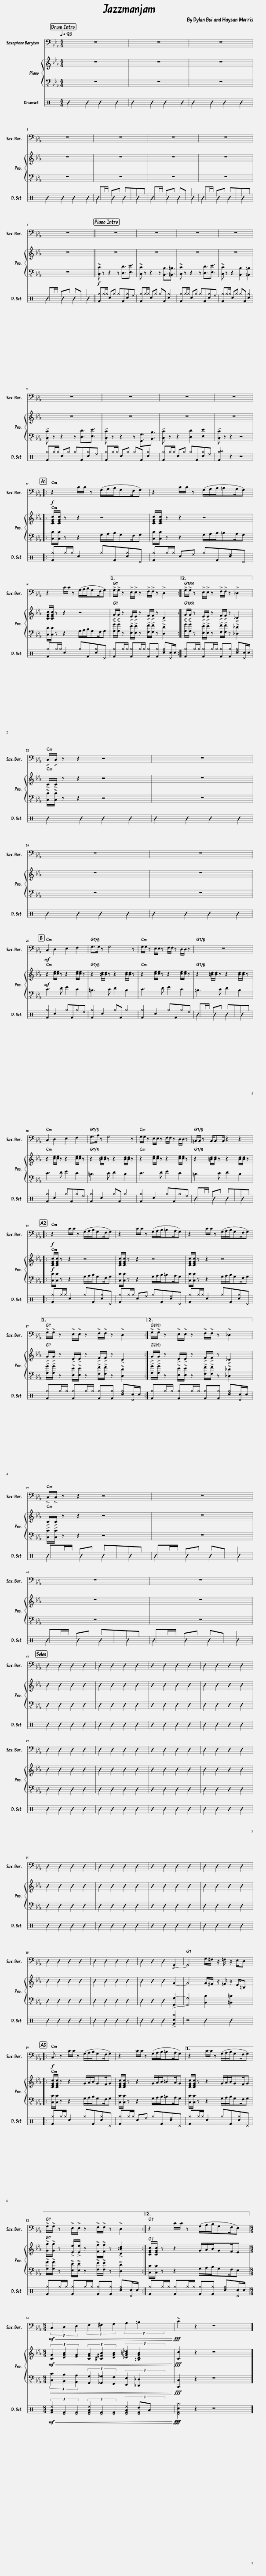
X:1
%%score 1 { 2 | 3 } ( 4 5 )
L:1/8
Q:1/4=120
M:4/4
I:linebreak $
K:Eb
V:1 treble transpose=-21
V:2 treble
V:3 bass-8
V:4 perc
K:none
V:5 perc
K:none
V:1
[K:Eb] z8 | z8 | z8 |$ z8 | z8 | %5
 z8 | z8 |$ z8 || z8 | z8 | %10
 z8 | z8 |$ z8 | z8 | z8 | %15
 z8 |:$!f! z2 =a/a/ z (=e/f/g/ed/e) | z2 =a/a/ z (=e/f/g/^gf/e) |$ z2 =a/a/ z (=e/f/g/ed/e) |1 !>!=e/!>!e/ z !>!c/!>!c/ z !>!d/!>!d/ z !>!=B2 :|2 %20
 !>!=e/!>!e/ z !>!c/!>!c/ z !>!d/!>!d/ z !>!B2 ||$ !>!=A/!>!A/ z z2 z4 | z8 |$ z8 | z8 ||$ %25
!mf! =A2 =B2 c2 d2 | =e>e z e4 z | =e/e/ z c/c/ z d/d/ z =B/B/ z | z8 |$ =A2 =B2 c2 d2 | %30
 =e>f z e4 z | =e/e/ z c/c/ z d/d/ z =B/B/ z | ^G/G/ z G/GG/ z2 z2 |:$!f! z2 =a/a/ z (=e/f/g/ed/e) | z2 =a/a/ z (=e/f/g/^gf/e) | %35
 z2 =a/a/ z (=e/f/g/ed/e) |1$ !>!=e/!>!e/ z !>!c/!>!c/ z !>!d/!>!d/ z !>!=B2 :|2 !>!=e/!>!e/ z !>!c/!>!c/ z !>!d/!>!d/ z !>!B2 ||$ !>!=A/!>!A/ z z2 z4 | z8 |$ %40
 z8 | z8 ||$ =B2 B2 B2 B2 | =B2 B2 B2 B2 | =B2 B2 B2 B2 | %45
 =B2 B2 B2 B2 |$ =B2 B2 B2 B2 | =B2 B2 B2 B2 | =B2 B2 B2 B2 | =B2 B2 B2 B2 |$ %50
 =B2 B2 B2 B2 | =B2 B2 B2 B2 | =B2 B2 B2 B2 | =B2 B2 B2 B2 |$ =B2 B2 B2 B2 | %55
 =B2 B2 B2 B2 | =B2 B2 B2!mf! !>!=E2- | E4 =e/^d/ z/ =d/ z/ c/=B |:$!f! =A z =a/a/ z (=e/f/g/ed/e) | z2 =a/a/ z (=e/f/g/^gf/e) |1 %60
 z2 =a/a/ z (=e/f/g/ed/e) |$ !>!=e/!>!e/ z !>!c/!>!c/ z !>!d/!>!d/ z !>!=B2 :|2 z2 =a/a/ z (=e/f/g/ed/c) ||$[M:6/4]!mf!!<(! (3=A2 =B2 c2 (3d2 ^d2 =e2 (3f2 ^g2 x2-!<)![Q:1/4=999] |[Q:1/4=120]!fff! !>!a2 z2 z8 |] %65
V:2
 z8 | z8 | z8 |$ z8 | z8 | %5
 z8 | z8 |$ z8 || z8 | z8 | %10
 z8 | z8 |$ z8 | z8 | z8 | %15
 z8 |:$ [CEGc]/[CEGc]/ z z2 z4 | [CEGc]/[CEGc]/ z z2 z4 |$ [CEGc]/[CEGc]/ z z2 z4 |1 !>!G/!>!G/ z !>!E/!>!E/ z !>!F/!>!F/ z !>!D2 :|2 %20
 !>!G/!>!G/ z !>!E/!>!E/ z !>!F/!>!F/ z !>!_D2 ||$ !>!C/!>!C/ z z2 z4 | z8 |$ z8 | z8 ||$ %25
!mf! z2 [ce]/[ce]/ z z2 [ce]/[ce]/ z | z2 [=Bd]/[Bd]/ z z2 [Bd]/[Bd]/ z | z2 [ce]/[ce]/ z z2 [ce]/[ce]/ z | z2 [=Bd]/[Bd]/ z z2 [Bd]/[Bd]/ z |$ z2 [ce]/[ce]/ z z2 [ce]/[ce]/ z | %30
 z2 [=Bd]/[Bd]/ z z2 [Bd]/[Bd]/ z | z2 [ce]/[ce]/ z z2 [ce]/[ce]/ z | z2 [=Bd]/[Bd]/ z z2 [Bd]/[Bd]/ z |:$!f! [CEGc]/[CEGc]/ z z2 z4 | [CEGc]/[CEGc]/ z z2 z4 | %35
 [CEGc]/[CEGc]/ z z2 z4 |1$ !>!G/!>!G/ z !>!E/!>!E/ z !>!F/!>!F/ z !>!D2 :|2 !>!G/!>!G/ z !>!E/!>!E/ z !>!F/!>!F/ z !>!_D2 ||$ !>!C/!>!C/ z z2 z4 | z8 |$ %40
 z8 | z8 ||$ B2 B2 B2 B2 | B2 B2 B2 B2 | B2 B2 B2 B2 | %45
 B2 B2 B2 B2 |$ B2 B2 B2 B2 | B2 B2 B2 B2 | B2 B2 B2 B2 | B2 B2 B2 B2 |$ %50
 B2 B2 B2 B2 | B2 B2 B2 B2 | B2 B2 B2 B2 | B2 B2 B2 B2 |$ B2 B2 B2 B2 | %55
 B2 B2 B2 B2 | B2 B2 B2 G2- | G4 G/^F/ z/ =F/ z/ E/=B, |:$ [CEGc]/[CEGc]/ z z2 G/A/B/GF/G | [CEGc]/[CEGc]/ z z2 G/A/B/=BA/G |1 %60
 [CEGc]/[CEGc]/ z z2 G/A/B/GF/G |$ !>![Gg]/!>![Gg]/ z !>![Ee]/!>![Ee]/ z !>![Ff]/!>![Ff]/ z !>![D=Bd]2 :|2 [CEGc]/[CEGc]/ z z2 G/A/B/GF/E ||$[M:6/4]!mf!!<(! (3[CG]2 [DGB]2 [EG]2 (3[CFA]2 [^C^FB]2 [DGB]2 (3[_DG=B_d]2 [=B,DGB]2 x2-!<)! |!fff! [Cc]2 z2 z8 |] %65
V:3
 z8 | z8 | z8 |$ z8 | z8 | %5
 z8 | z8 |$ z8 ||!f! !>![C,C] z z2 z [D,D]3/2[E,E]3/2 | !>![C,C] z z2 z [B,,B,]3/2[=B,,=B,]3/2 | %10
 !>![C,C] z z2 z [D,D]3/2[E,E]3/2 | !>![C,C] z z2 [B,,B,]2 [=B,,=B,]2 |$ !>![C,C] z z2 z [D,D]3/2[E,E]3/2 | !>![C,C] z z2 z [G,,G,]3/2[B,,B,]3/2 | !>![C,C] z z2 [D,D]2 [E,E]2 | %15
 !>![C,C] z z2 z4 |:$ [C,C]/[C,C]/ z z2 G,/A,/B,/G,F,/G, | [C,C]/[C,C]/ z z2 G,/A,/B,/=B,A,/G, |$ [C,C]/[C,C]/ z z2 G,/A,/B,/G,F,/G, |1 !>![G,G]/!>![G,G]/ z !>![E,E]/!>![E,E]/ z !>![F,F]/!>![F,F]/ z !>![D,D]2 :|2 %20
 !>![G,G]/!>![G,G]/ z !>![E,E]/!>![E,E]/ z !>![F,F]/!>![F,F]/ z !>![_D,_D]2 ||$ !>![C,C]/!>![C,C]/ z z2 z4 | z8 |$ z8 | z8 ||$ %25
 C3 D E2 C2 | =B,3 C D2 B,2 | C3 D E2 C2 | =B,3 C D2 B,2 |$ C3 D E2 C2 | %30
 =B,3 C D2 B,2 | C3 D E2 C2 | =B,3 C D2 B,2 |:$ [C,C]/[C,C]/ z z2 G,/A,/B,/G,F,/G, | [C,C]/[C,C]/ z z2 G,/A,/B,/=B,A,/G, | %35
 [C,C]/[C,C]/ z z2 G,/A,/B,/G,F,/G, |1$ !>![G,G]/!>![G,G]/ z !>![E,E]/!>![E,E]/ z !>![F,F]/!>![F,F]/ z !>![D,D]2 :|2 !>![G,G]/!>![G,G]/ z !>![E,E]/!>![E,E]/ z !>![F,F]/!>![F,F]/ z !>![_D,_D]2 ||$ !>![C,C]/!>![C,C]/ z z2 z4 | z8 |$ %40
 z8 | z8 ||$ D,2 D,2 D,2 D,2 | D,2 D,2 D,2 D,2 | D,2 D,2 D,2 D,2 | %45
 D,2 D,2 D,2 D,2 |$ D,2 D,2 D,2 D,2 | D,2 D,2 D,2 D,2 | D,2 D,2 D,2 D,2 | D,2 D,2 D,2 D,2 |$ %50
 D,2 D,2 D,2 D,2 | D,2 D,2 D,2 D,2 | D,2 D,2 D,2 D,2 | D,2 D,2 D,2 D,2 |$ D,2 D,2 D,2 D,2 | %55
 D,2 D,2 D,2 D,2 | D,2 D,2 D,2!mf! !>![G,,G,]2- | [G,,G,]4 [B,,B,]2 [=B,,=B,]2 |:$ [C,C]/[C,C]/ z z2 G,/A,/B,/G,F,/G, | [C,C]/[C,C]/ z z2 G,/A,/B,/=B,A,/G, |1 %60
 [C,C]/[C,C]/ z z2 G,/A,/B,/G,F,/G, |$ !>![G,G]/!>![G,G]/ z !>![E,E]/!>![E,E]/ z !>![F,F]/!>![F,F]/ z !>![D,D]2 :|2 [C,C]/[C,C]/ z z2 G,/A,/B,/G,F,/E, ||$[M:6/4]!<(! (3[C,C]2 [B,,B,]2 [A,,A,]2 (3[G,,G,]2 [_G,,_G,]2 [F,,F,]2 (3[E,,E,]2 [_D,,_D,]2 x2-!<)! |!fff! [C,,C,]2 z2 z8 |] %65
V:4
[K:C]x^x/^x/x^x ^xxx^x |x^x/^x/x^x ^xx x2 |x^x/^x/x^x ^xxx^x |$x^x/^x/x^x ^xx x2 |x^x/^x/x^x ^xxx^x | %5
x^x/^x/x^x ^xx x2 |x^x/^x/x^x ^xxx^x |$x^x/^x/x^x ^xx x2 || [F^g]^g/^g/ c^g ^gF[c^g]^e | [F^g]^g/^g/ c^g ^gF [c^g]2 | %10
 [F^g]^g/^g/ c^g ^gF[c^g]^e | [F^g]^g/^g/ c^g ^gF [c^g]2 |$ [F^g]^g/^g/ c^g ^gF[c^g]^e | [F^g]^g/^g/ c^g ^gF [c^g]2 | [F^g]^g/^g/ c^g ^gF[c^g]^e | %15
 [F^g^a]2 z2 z4 |:$ [F^g]^g/^g/ c2 ^gF[c^g]^D | [F^g]^g/^g/ c^e ^gF[c^e]^D |$ [F^g]^g/^g/ c2 ^gF[c^g]^D |1 [F^g]^g/^g/ [F^g]^g/^g/ [F^g][F^g] [c^e^g][^Dc]/c/ :|2 %20
 [F^g]^g/^g/ [F^g]^g/^g/ [F^g][F^g] [c^e^g][^Dc]/c/ ||$x^x/^x/x^x ^xxx^x |x^x/^x/x^x ^xx x2 |$x^x/^x/x^x ^xxx^x |x^x/^x/x^x ^xx x2 ||$ %25
 [F^g]2 c2 ^gF^g^e | [F^g]2 c2 ^gF ^g2 | [F^g]2 c2 ^gF^g^e |x^x/^x/x^x ^xxx^x |$ [F^g]2 c2 ^gF^g^e | %30
 [F^g]2 c2 ^gF ^g2 | [F^g]2 c2 ^gF^g^e |x^x/^x/x^x ^xxx^x |:$ [F^g]^g/^g/ c2 ^gF[c^g]^D | [F^g]^g/^g/ c^e ^gF[c^e]^D | %35
 [F^g]^g/^g/ c2 ^gF[c^g]^D |1$ [F^g]^g/^g/ [F^g]^g/^g/ [F^g][F^g] [c^e^g][^Dc]/c/ :|2 [F^g]^g/^g/ [F^g]^g/^g/ [F^g][F^g] [c^e^g][^Dc]/c/ ||$x^x/^x/x^x ^xxx^x |x^x/^x/x^x ^xx x2 |$ %40
x^x/^x/x^x ^xxx^x |x^x/^x/x^x ^xx x2 ||$ B2 B2 B2 B2 | B2 B2 B2 B2 | B2 B2 B2 B2 | %45
 B2 B2 B2 B2 |$ B2 B2 B2 B2 | B2 B2 B2 B2 | B2 B2 B2 B2 | B2 B2 B2 B2 |$ %50
 B2 B2 B2 B2 | B2 B2 B2 B2 | B2 B2 B2 B2 | B2 B2 B2 B2 |$ B2 B2 B2 B2 | %55
 B2 B2 B2 B2 | B2 B2 B2!mf! !>![Fc^a]2 | z4 B2 B2 |:$ [F^g]^g/^g/ c2 ^gF[c^g]^D | [F^g]^g/^g/ c^e ^gF[c^e]^D |1 %60
 [F^g]^g/^g/ c2 ^gF[c^g]^D |$ [F^g]^g/^g/ [F^g]^g/^g/ [F^g][F^g] [c^e^g][^Dc]/c/ :|2 [F^g]^g/^g/ [F^g]^g/^g/ [F^g][F^g] [c^e^g][^Dc]/c/ ||$[M:6/4]!mf!!<(! (3[FA^e]2 [^DF]2 [^DF]2 (3[^DFA^e]2 [^DF]2 [^DF]2 (3:2:4[^DFA^e]2 [^DFd]A ^x2-!<)! |!fff!!fff! [^DFc^a]2 z2 z8 |] %65
V:5
[K:C] B2 B2 B2 B2 | B2 B2 B2 B2 | B2 B2 B2 B2 |$ B2 B2 B2 B2 | B2 B2 B2 B2 | %5
 B2 B2 B2 B2 | B2 B2 B2 B2 |$ B2 B2 B2 B2 || x8 | x8 | %10
 x8 | x8 |$ x8 | x8 | x8 | %15
 x8 |:$ x8 | x8 |$ x8 |1 x8 :|2 %20
 x8 ||$ B2 B2 B2 B2 | B2 B2 B2 B2 |$ B2 B2 B2 B2 | B2 B2 B2 B2 ||$ %25
 x8 | x8 | x8 | B2 B2 B2 B2 |$ x8 | %30
 x8 | x8 | B2 B2 B2 B2 |:$ x8 | x8 | %35
 x8 |1$ x8 :|2 x8 ||$ B2 B2 B2 B2 | B2 B2 B2 B2 |$ %40
 B2 B2 B2 B2 | B2 B2 B2 B2 ||$ x8 | x8 | x8 | %45
 x8 |$ x8 | x8 | x8 | x8 |$ %50
 x8 | x8 | x8 | x8 |$ x8 | %55
 x8 | x8 | x8 |:$ x8 | x8 |1 %60
 x8 |$ x8 :|2 x8 ||$[M:6/4] x12 | x12 |] %65
